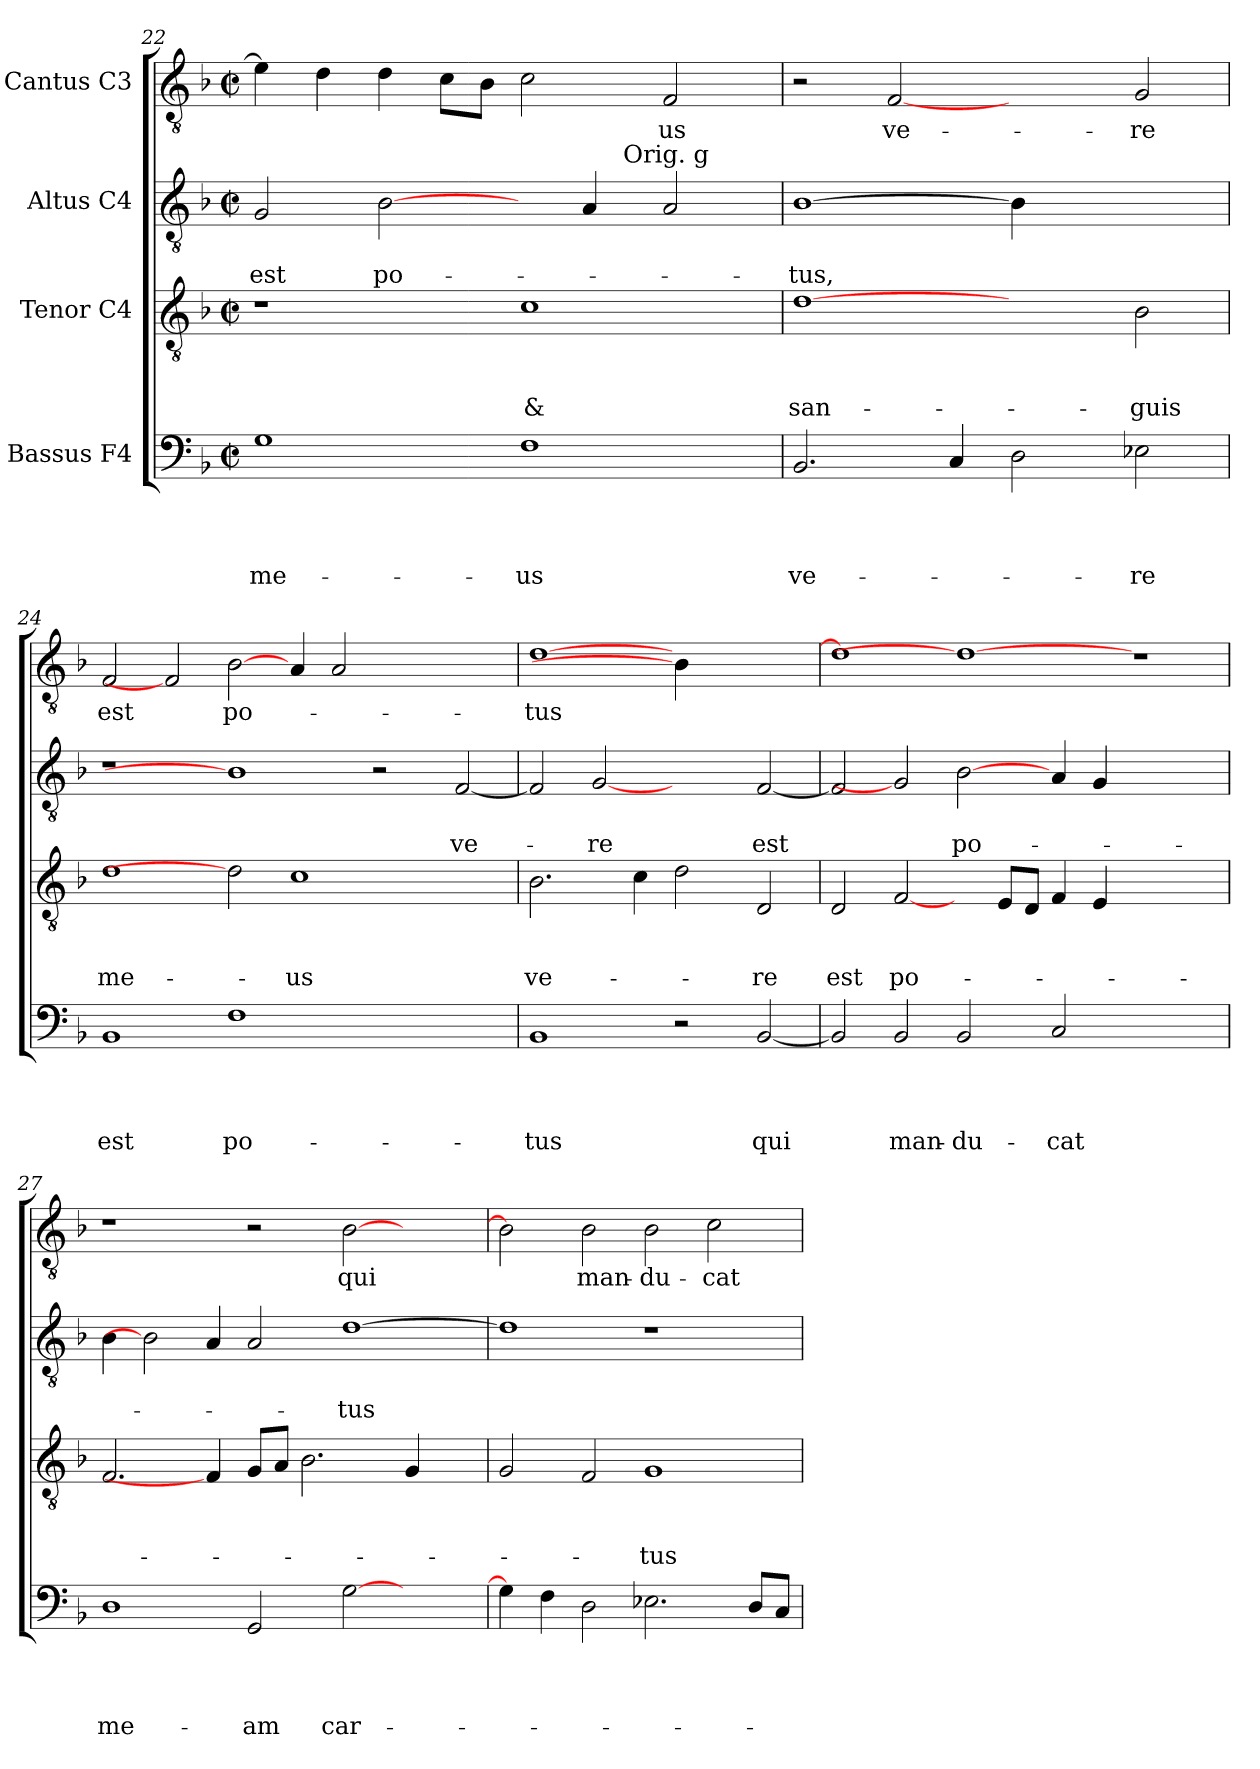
**kern	**text	**text	**text	**text	**kern	**text	**text	**text	**kern	**text	**text	**kern	**text
*part4	*part4	*part4	*part4	*part4	*part3	*part3	*part3	*part3	*part2	*part2	*part2	*part1	*part1
*staff4	*staff4	*staff4	*staff4	*staff4	*staff3	*staff3	*staff3	*staff3	*staff2	*staff2	*staff2	*staff1	*staff1
*I"Bassus F4	*	*	*	*	*I"Tenor C4	*	*	*	*I"Altus C4	*	*	*I"Cantus C3	*
*clefF4	*	*	*	*	*clefGv2	*	*	*	*clefGv2	*	*	*clefGv2	*
*k[b-]	*	*	*	*	*k[b-]	*	*	*	*k[b-]	*	*	*k[b-]	*
*F:	*	*	*	*	*F:	*	*	*	*F:	*	*	*F:	*
*M2/2	*	*	*	*	*M2/2	*	*	*	*M2/2	*	*	*M2/2	*
*met(c|)	*	*	*	*	*met(c|)	*	*	*	*met(c|)	*	*	*met(c|)	*
=22	=22	=22	=22	=22	=22	=22	=22	=22	=22	=22	=22	=22	=22
!	!	!	!	!LO:LY:b	!	!	!	!	!	!	!LO:LY:b	!	!
*	*	*	*	*	*	*	*	*	*^	*	*	*	*
1G	.	.	.	me-	1r	.	.	.	2G/	1ryy	.	est	4e-\]	.
.	.	.	.	.	.	.	.	.	.	.	.	.	4d\	.
!	!	!	!	!	!	!	!	!	!	!	!	!LO:LY:b	!	!
.	.	.	.	.	.	.	.	.	[2B-\	.	.	po-	4d\	.
.	.	.	.	.	.	.	.	.	.	.	.	.	8c\L	.
.	.	.	.	.	.	.	.	.	.	.	.	.	8B-\J	.
!	!	!	!	!LO:LY:b	!	!	!	!LO:LY:b	!	!	!	!	!	!
1F	.	.	.	-us	1c	.	.	&	4ryy	4.ryy	.	.	2c\	.
.	.	.	.	.	.	.	.	.	4A/	.	.	.	.	.
!	!	!	!	!	!	!	!	!	!	!LO:TX:a:t=Orig. g	!	!	!	!
.	.	.	.	.	.	.	.	.	.	2ryy	.	.	.	.
!	!	!	!	!	!	!	!	!	!	!	!	!	!	!LO:LY:b
.	.	.	.	.	.	.	.	.	2A/	.	.	.	2F/	-us
.	.	.	.	.	.	.	.	.	.	8ryy	.	.	.	.
=23	=23	=23	=23	=23	=23	=23	=23	=23	=23	=23	=23	=23	=23	=23
!	!	!	!	!LO:LY:b	!	!	!	!LO:LY:b	!	!	!	!LO:LY:b	!	!
*	*	*	*	*	*	*	*	*	*v	*v	*	*	*	*
2.BB-/	.	.	.	ve-	[1d	.	.	san-	[1B-	.	-tus,	2r	.
!	!	!	!	!	!	!	!	!	!	!	!	!	!LO:LY:b
.	.	.	.	.	.	.	.	.	.	.	.	[2F	ve-
4C/	.	.	.	.	.	.	.	.	.	.	.	.	.
2D\	.	.	.	.	2ryy	.	.	.	4B-\]	.	.	2ryy	.
.	.	.	.	.	.	.	.	.	2.ryy	.	.	.	.
!	!	!	!	!LO:LY:b	!	!	!	!LO:LY:b	!	!	!	!	!LO:LY:b
2E-X\	.	.	.	-re	2B-\	.	.	-guis	.	.	.	2G/	-re
=24	=24	=24	=24	=24	=24	=24	=24	=24	=24	=24	=24	=24	=24
!	!	!	!	!LO:LY:b	!	!	!	!LO:LY:b	!	!	!	!	!LO:LY:b
1BB-	.	.	.	est	1d	.	.	me-	1r	.	.	2F/	est
.	.	.	.	.	.	.	.	.	.	.	.	2F]	.
!	!	!	!	!LO:LY:b	!	!	!	!	!	!	!	!	!LO:LY:b
1F	.	.	.	po-	2d]	.	.	.	1B-]	.	.	[2B-\	po-
!	!	!	!	!	!	!	!	!LO:LY:b	!	!	!	!	!
.	.	.	.	.	1c	.	.	-us	.	.	.	4A/	.
.	.	.	.	.	.	.	.	.	.	.	.	2A/	.
1ryy	.	.	.	.	.	.	.	.	2r	.	.	.	.
.	.	.	.	.	.	.	.	.	.	.	.	2.ryy	.
!	!	!	!	!	!	!	!	!	!	!	!LO:LY:b	!	!
.	.	.	.	.	2ryy	.	.	.	[>2F/	.	ve-	.	.
!!LO:PB:g=z
=25	=25	=25	=25	=25	=25	=25	=25	=25	=25	=25	=25	=25	=25
!	!	!	!	!LO:LY:b	!	!	!	!LO:LY:b	!	!	!	!	!LO:LY:b
1BB-	.	.	.	-tus	2.B-\	.	.	ve-	2F/]	.	.	[>1d	-tus
!	!	!	!	!	!	!	!	!	!	!	!LO:LY:b	!	!
.	.	.	.	.	.	.	.	.	[2G	.	-re	.	.
.	.	.	.	.	4c\	.	.	.	.	.	.	.	.
2r	.	.	.	.	2d\	.	.	.	2ryy	.	.	4B-\]	.
.	.	.	.	.	.	.	.	.	.	.	.	2.ryy	.
!	!	!	!	!LO:LY:b	!	!	!	!LO:LY:b	!	!	!LO:LY:b	!	!
[<2BB-/	.	.	.	qui	2D/	.	.	-re	[<2F/	.	est	.	.
=26	=26	=26	=26	=26	=26	=26	=26	=26	=26	=26	=26	=26	=26
!	!	!	!	!	!	!	!	!LO:LY:b	!	!	!	!	!
2BB-/]	.	.	.	.	2D/	.	.	est	2F/]	.	.	1d]	.
!	!	!	!	!LO:LY:b	!	!	!	!LO:LY:b	!	!	!	!	!
2BB-/	.	.	.	man-	[2F/	.	.	po-	2G]	.	.	.	.
!	!	!	!	!LO:LY:b	!	!	!	!	!	!	!LO:LY:b	!	!
2BB-/	.	.	.	-du-	4ryy	.	.	.	[2B-	.	po-	1d_	.
.	.	.	.	.	8E/L	.	.	.	.	.	.	.	.
.	.	.	.	.	8D/J	.	.	.	.	.	.	.	.
!	!	!	!	!LO:LY:b	!	!	!	!	!	!	!	!	!
2C/	.	.	.	-cat	4F/	.	.	.	4A/	.	.	.	.
.	.	.	.	.	4E/	.	.	.	4G/	.	.	.	.
1ryy	.	.	.	.	1ryy	.	.	.	1ryy	.	.	1r	.
=27	=27	=27	=27	=27	=27	=27	=27	=27	=27	=27	=27	=27	=27
!	!	!	!	!LO:LY:b	!	!	!	!	!	!	!	!	!
1D	.	.	.	me-	2.F/	.	.	.	4B-\	.	.	1r	.
.	.	.	.	.	.	.	.	.	2B-]	.	.	.	.
.	.	.	.	.	4F/]	.	.	.	4A/	.	.	.	.
!	!	!	!	!LO:LY:b	!	!	!	!	!	!	!	!	!
2GG/	.	.	.	-am	8G/L	.	.	.	2A/	.	.	2r	.
.	.	.	.	.	8A/J	.	.	.	.	.	.	.	.
.	.	.	.	.	2.B-\	.	.	.	.	.	.	.	.
!	!	!	!	!LO:LY:b	!	!	!	!	!	!	!LO:LY:b	!	!LO:LY:b
[>2G\	.	.	.	car-	.	.	.	.	[>1d	.	-tus	[>2B-\	qui
2ryy	.	.	.	.	4G/	.	.	.	.	.	.	2ryy	.
.	.	.	.	.	4ryy	.	.	.	.	.	.	.	.
=28	=28	=28	=28	=28	=28	=28	=28	=28	=28	=28	=28	=28	=28
4G\]	.	.	.	.	2G/	.	.	.	1d]	.	.	2B-\]	.
4F\	.	.	.	.	.	.	.	.	.	.	.	.	.
!	!	!	!	!	!	!	!	!	!	!	!	!	!LO:LY:b
2D\	.	.	.	.	2F/	.	.	.	.	.	.	2B-\	man-
!	!	!	!	!	!	!	!	!LO:LY:b	!	!	!	!	!LO:LY:b
2.E-X\	.	.	.	.	1G	.	.	-tus	1r	.	.	2B-\	-du-
!	!	!	!	!	!	!	!	!	!	!	!	!	!LO:LY:b
.	.	.	.	.	.	.	.	.	.	.	.	2c\	-cat
8D/L	.	.	.	.	.	.	.	.	.	.	.	.	.
8C/J	.	.	.	.	.	.	.	.	.	.	.	.	.
=	=	=	=	=	=	=	=	=	=	=	=	=	=
*-	*-	*-	*-	*-	*-	*-	*-	*-	*-	*-	*-	*-	*-
